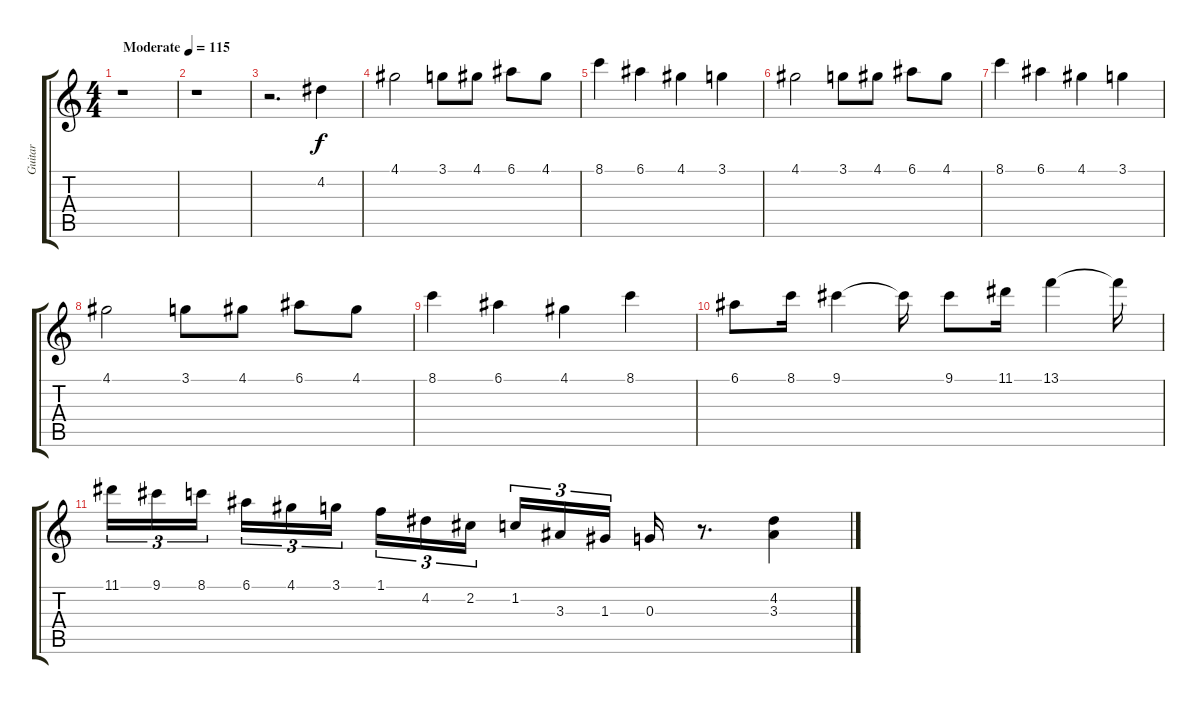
\track ("Guitar " "Guitar ") {instrument overdrivenguitar}
\staff {score tabs}
\tuning (E4 B3 G3 D3 A2 E2) {hide}
\ts (4 4)
\tempo (115 "Moderate")
\clef g2
\ks c
r.1{dy f instrument overdrivenguitar} |
r.1 |
r.2{d} 4.2.4 |
4.1.2 3.1.8 4.1.8 6.1.8 4.1.8 |
8.1.4 6.1.4 4.1.4 3.1.4 |
4.1.2 3.1.8 4.1.8 6.1.8 4.1.8 |
8.1.4 6.1.4 4.1.4 3.1.4 |
4.1.2 3.1.8 4.1.8 6.1.8 4.1.8 |
8.1.4 6.1.4 4.1.4 8.1.4 |
6.1.8 8.1.16 9.1.4 9.1{t}.16 9.1.8 11.1.16 13.1.4 13.1{t}.16 |
11.1.16{tu (3 2)} 9.1.16{tu (3 2)} 8.1.16{tu (3 2) beam splitsecondary} 6.1.16{tu (3 2)} 4.1.16{tu (3 2)} 3.1.16{tu (3 2)} 1.1.16{tu (3 2)} 4.2.16{tu (3 2)} 2.2.16{tu (3 2) beam splitsecondary} 1.2.16{tu (3 2)} 3.3.16{tu (3 2)} 1.3.16{tu (3 2)} 0.3.16 r.8{d} (4.2 3.3).4
